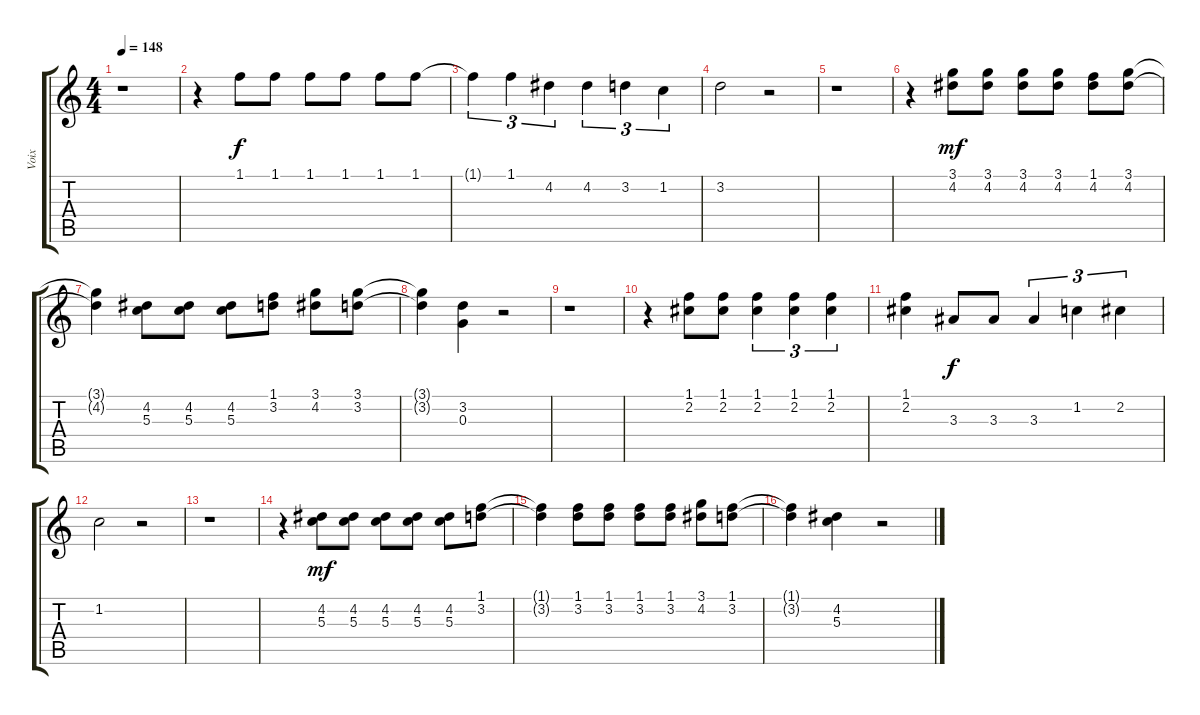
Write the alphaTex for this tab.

\track ("Voix" "Voix") {instrument accordion}
\staff {score tabs}
\tuning (E5 B4 G4 D4 A3 E3) {hide}
\ts (4 4)
\tempo 148
\clef g2
\ks c
r.1{dy f} |
r.4 1.1.8 1.1.8 1.1.8 1.1.8 1.1.8 1.1.8 |
1.1{t}.4{tu (3 2)} 1.1.4{tu (3 2)} 4.2.4{tu (3 2)} 4.2.4{tu (3 2)} 3.2.4{tu (3 2)} 1.2.4{tu (3 2)} |
3.2.2 r.2 |
r.1 |
r.4 (3.1 4.2).8{dy mf} (3.1 4.2).8 (3.1 4.2).8 (3.1 4.2).8 (1.1 4.2).8 (3.1 4.2).8 |
(3.1{t} 4.2{t}).4 (4.2 5.3).8 (4.2 5.3).8 (4.2 5.3).8 (1.1 3.2).8 (3.1 4.2).8 (3.1 3.2).8 |
(3.1{t} 3.2{t}).4 (3.2 0.3).4 r.2 |
r.1 |
r.4 (1.1 2.2).8 (1.1 2.2).8 (1.1 2.2).4{tu (3 2)} (1.1 2.2).4{tu (3 2)} (1.1 2.2).4{tu (3 2)} |
(1.1 2.2).4 3.3.8{dy f} 3.3.8 3.3.4{tu (3 2)} 1.2.4{tu (3 2)} 2.2.4{tu (3 2)} |
1.2.2 r.2 |
r.1 |
r.4 (4.2 5.3).8{dy mf} (4.2 5.3).8 (4.2 5.3).8 (4.2 5.3).8 (4.2 5.3).8 (1.1 3.2).8 |
(1.1{t} 3.2{t}).4 (1.1 3.2).8 (1.1 3.2).8 (1.1 3.2).8 (1.1 3.2).8 (3.1 4.2).8 (1.1 3.2).8 |
(1.1{t} 3.2{t}).4 (4.2 5.3).4 r.2
